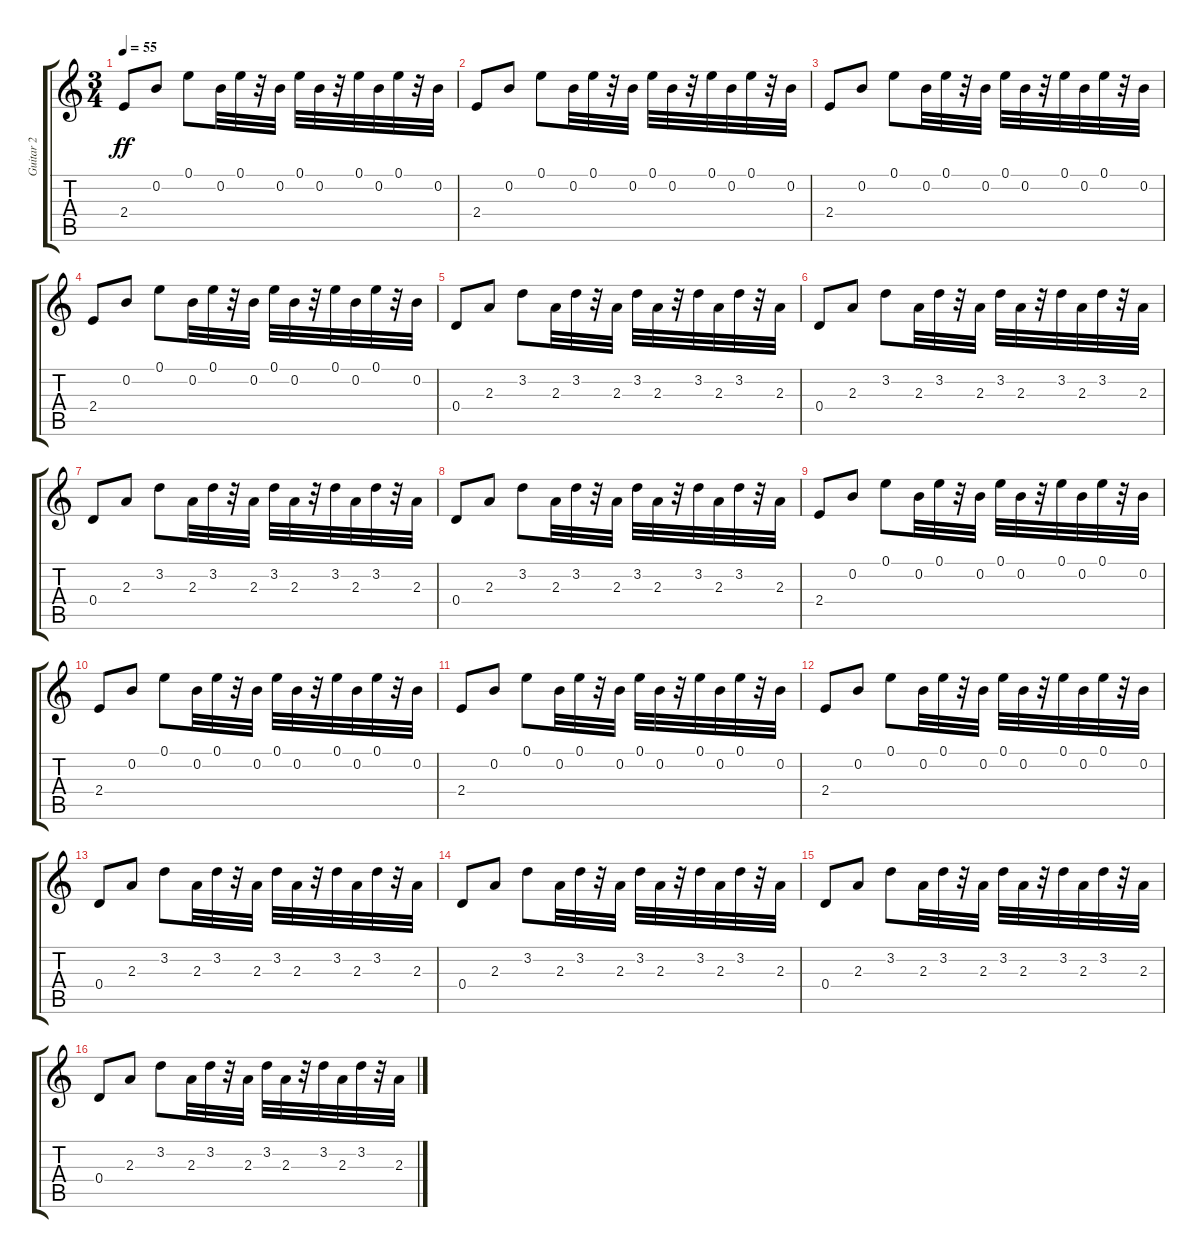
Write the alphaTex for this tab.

\track ("Guitar 2" "Guitar 2") {instrument distortionguitar}
\staff {score tabs}
\tuning (E4 B3 G3 D3 A2 E2) {hide}
\ts (3 4)
\tempo 55
\clef g2
\ks c
2.4.8{dy ff instrument distortionguitar} 0.2.8 0.1.8 0.2.32 0.1.32 r.32 0.2.32 0.1.32 0.2.32 r.32 0.1.32 0.2.32 0.1.32 r.32 0.2.32 |
2.4.8 0.2.8 0.1.8 0.2.32 0.1.32 r.32 0.2.32 0.1.32 0.2.32 r.32 0.1.32 0.2.32 0.1.32 r.32 0.2.32 |
2.4.8 0.2.8 0.1.8 0.2.32 0.1.32 r.32 0.2.32 0.1.32 0.2.32 r.32 0.1.32 0.2.32 0.1.32 r.32 0.2.32 |
2.4.8 0.2.8 0.1.8 0.2.32 0.1.32 r.32 0.2.32 0.1.32 0.2.32 r.32 0.1.32 0.2.32 0.1.32 r.32 0.2.32 |
0.4.8 2.3.8 3.2.8 2.3.32 3.2.32 r.32 2.3.32 3.2.32 2.3.32 r.32 3.2.32 2.3.32 3.2.32 r.32 2.3.32 |
0.4.8 2.3.8 3.2.8 2.3.32 3.2.32 r.32 2.3.32 3.2.32 2.3.32 r.32 3.2.32 2.3.32 3.2.32 r.32 2.3.32 |
0.4.8 2.3.8 3.2.8 2.3.32 3.2.32 r.32 2.3.32 3.2.32 2.3.32 r.32 3.2.32 2.3.32 3.2.32 r.32 2.3.32 |
0.4.8 2.3.8 3.2.8 2.3.32 3.2.32 r.32 2.3.32 3.2.32 2.3.32 r.32 3.2.32 2.3.32 3.2.32 r.32 2.3.32 |
2.4.8 0.2.8 0.1.8 0.2.32 0.1.32 r.32 0.2.32 0.1.32 0.2.32 r.32 0.1.32 0.2.32 0.1.32 r.32 0.2.32 |
2.4.8 0.2.8 0.1.8 0.2.32 0.1.32 r.32 0.2.32 0.1.32 0.2.32 r.32 0.1.32 0.2.32 0.1.32 r.32 0.2.32 |
2.4.8 0.2.8 0.1.8 0.2.32 0.1.32 r.32 0.2.32 0.1.32 0.2.32 r.32 0.1.32 0.2.32 0.1.32 r.32 0.2.32 |
2.4.8 0.2.8 0.1.8 0.2.32 0.1.32 r.32 0.2.32 0.1.32 0.2.32 r.32 0.1.32 0.2.32 0.1.32 r.32 0.2.32 |
0.4.8 2.3.8 3.2.8 2.3.32 3.2.32 r.32 2.3.32 3.2.32 2.3.32 r.32 3.2.32 2.3.32 3.2.32 r.32 2.3.32 |
0.4.8 2.3.8 3.2.8 2.3.32 3.2.32 r.32 2.3.32 3.2.32 2.3.32 r.32 3.2.32 2.3.32 3.2.32 r.32 2.3.32 |
0.4.8 2.3.8 3.2.8 2.3.32 3.2.32 r.32 2.3.32 3.2.32 2.3.32 r.32 3.2.32 2.3.32 3.2.32 r.32 2.3.32 |
0.4.8 2.3.8 3.2.8 2.3.32 3.2.32 r.32 2.3.32 3.2.32 2.3.32 r.32 3.2.32 2.3.32 3.2.32 r.32 2.3.32
